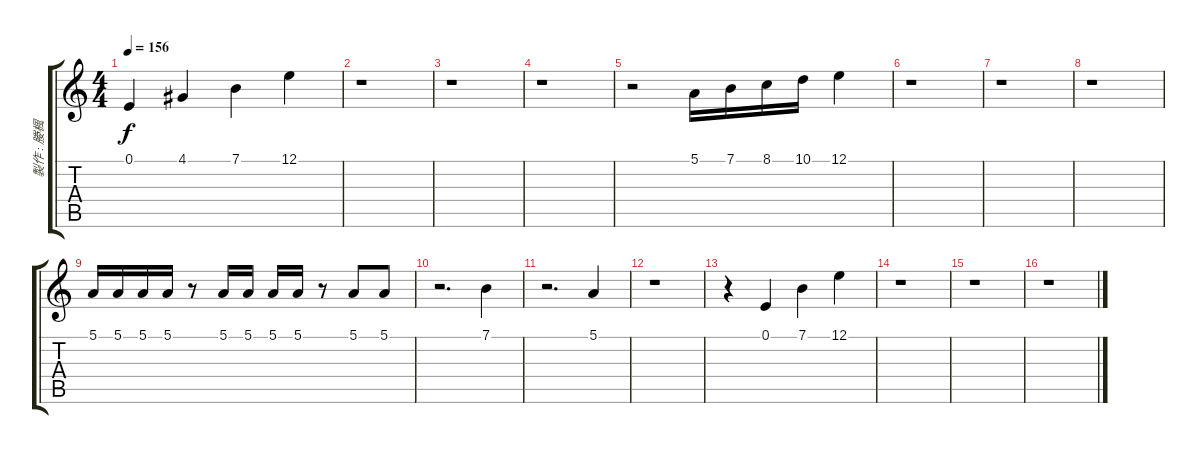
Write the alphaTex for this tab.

\track ("製作 : 媵楓" "製作 : 媵楓") {instrument orchestrahit}
\staff {score tabs}
\tuning (E4 B3 G3 D3 A2 E2) {hide}
\ts (4 4)
\tempo 156
\clef g2
\ks c
0.1.4{dy f} 4.1.4 7.1.4 12.1.4 |
r.1 |
r.1 |
r.1 |
r.2 5.1.16 7.1.16 8.1.16 10.1.16 12.1.4 |
r.1 |
r.1 |
r.1 |
5.1.16 5.1.16 5.1.16 5.1.16 r.8 5.1.16 5.1.16 5.1.16 5.1.16 r.8 5.1.8 5.1.8 |
r.2{d} 7.1.4 |
r.2{d} 5.1.4 |
r.1 |
r.4 0.1.4 7.1.4 12.1.4 |
r.1 |
r.1 |
r.1
